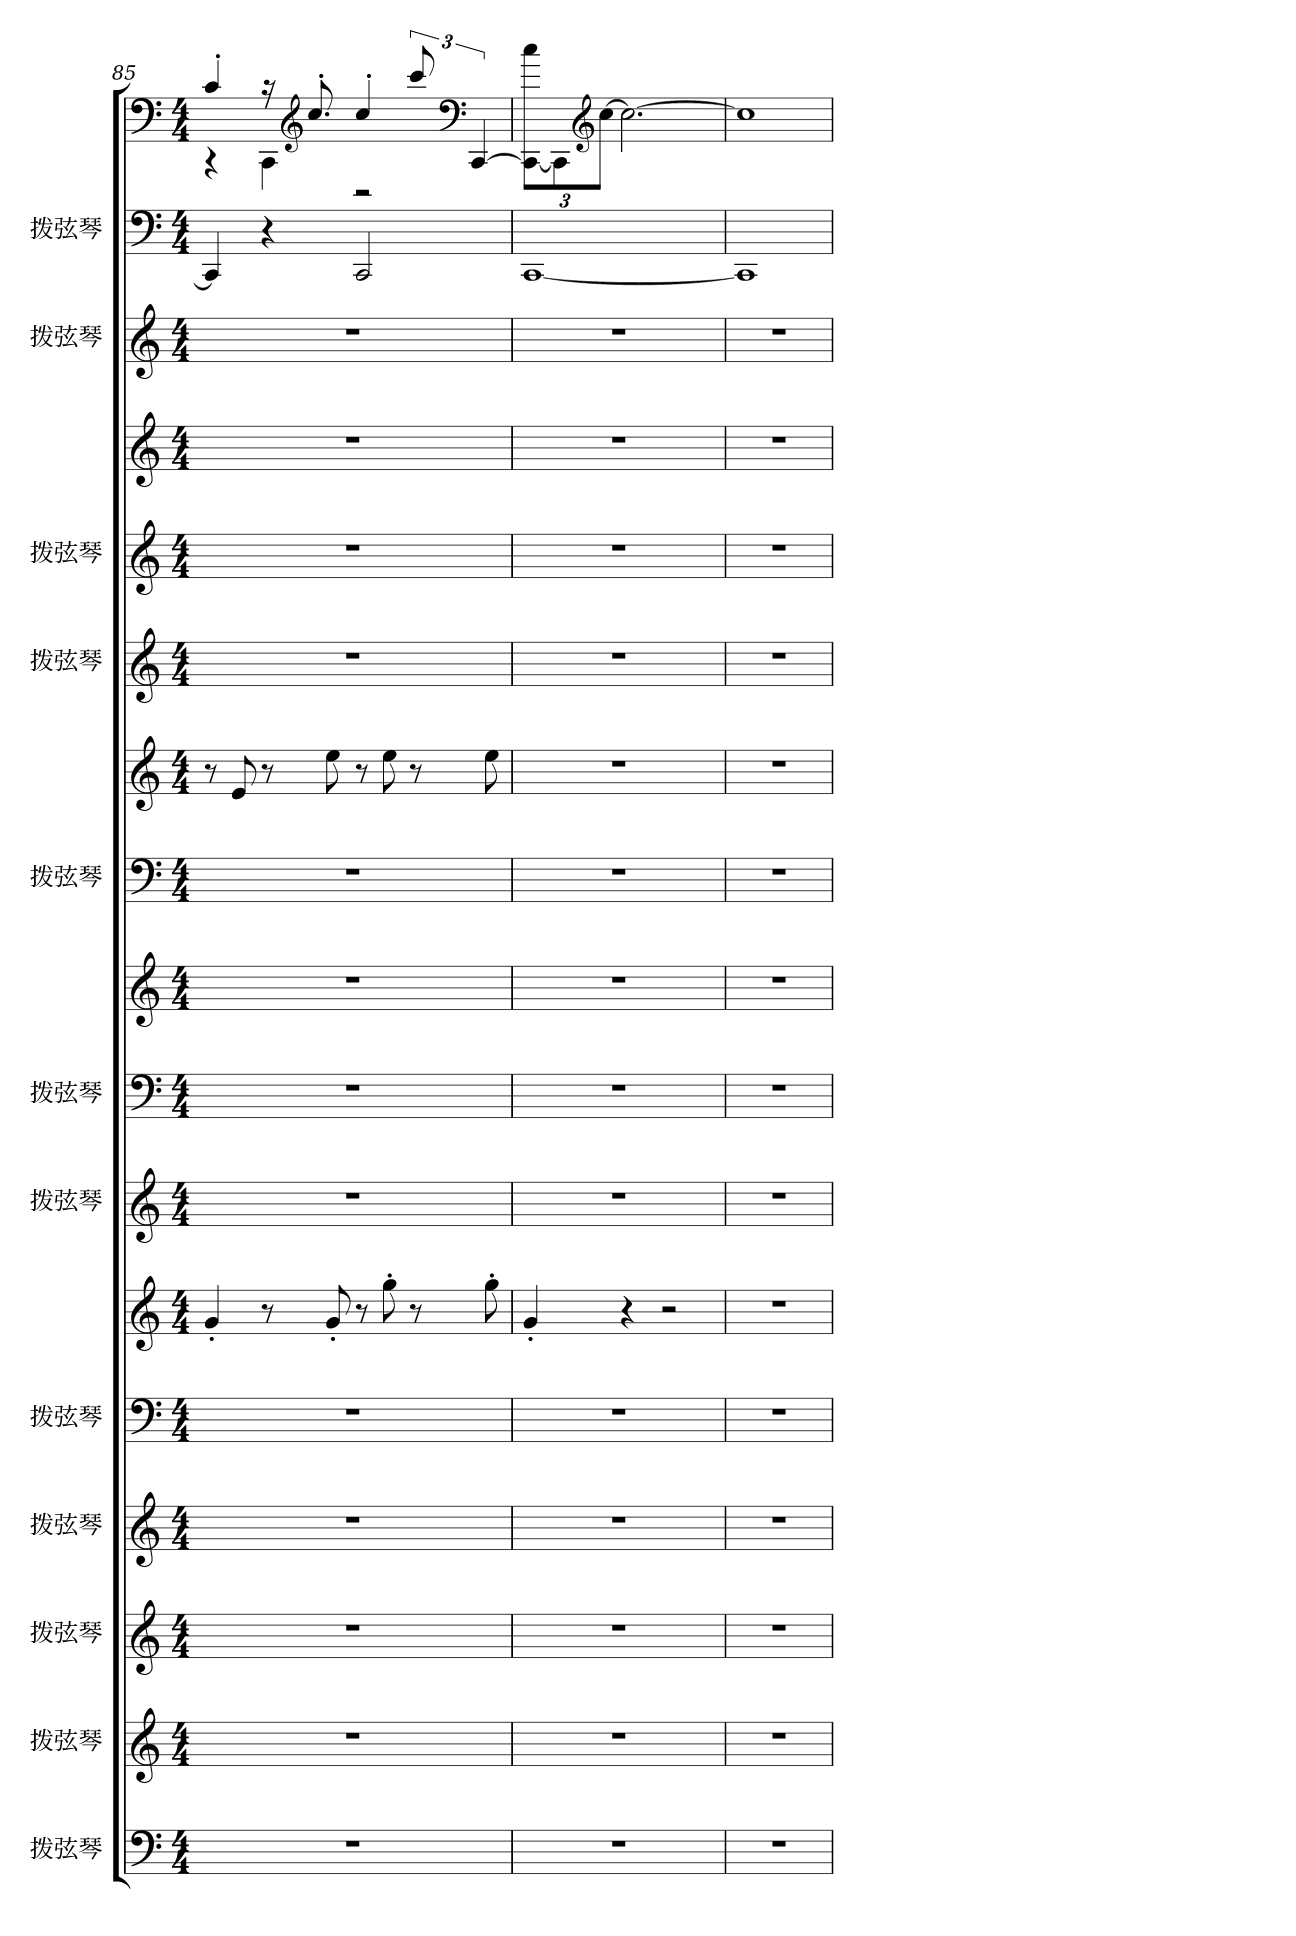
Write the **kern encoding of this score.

**kern	**kern	**kern	**kern	**kern	**kern	**kern	**kern	**kern	**kern	**kern	**kern	**kern	**kern	**kern	**kern	**kern
*part12	*part11	*part10	*part9	*part8	*part8	*part7	*part6	*part6	*part5	*part5	*part4	*part3	*part3	*part2	*part1	*part1
*staff17	*staff16	*staff15	*staff14	*staff13	*staff12	*staff11	*staff10	*staff9	*staff8	*staff7	*staff6	*staff5	*staff4	*staff3	*staff2	*staff1
*I"拨弦琴	*I"拨弦琴	*I"拨弦琴	*I"拨弦琴	*I"拨弦琴	*	*I"拨弦琴	*I"拨弦琴	*	*I"拨弦琴	*	*I"拨弦琴	*I"拨弦琴	*	*I"拨弦琴	*I"拨弦琴	*
!!LO:PB:g=z
*clefF4	*clefG2	*clefG2	*clefG2	*clefF4	*clefG2	*clefG2	*clefF4	*clefG2	*clefF4	*clefG2	*clefG2	*clefG2	*clefG2	*clefG2	*clefF4	*clefF4
*k[]	*k[]	*k[]	*k[]	*k[]	*k[]	*k[]	*k[]	*k[]	*k[]	*k[]	*k[]	*k[]	*k[]	*k[]	*k[]	*k[]
*M4/4	*M4/4	*M4/4	*M4/4	*M4/4	*M4/4	*M4/4	*M4/4	*M4/4	*M4/4	*M4/4	*M4/4	*M4/4	*M4/4	*M4/4	*M4/4	*M4/4
=85	=85	=85	=85	=85	=85	=85	=85	=85	=85	=85	=85	=85	=85	=85	=85	=85
*	*	*	*	*	*	*	*	*	*	*	*	*	*	*	*	*^
1r	1r	1r	1r	1r	4g'/	1r	1r	1r	1r	8r	1r	1r	1r	1r	4CC/]	4c'/	4r
.	.	.	.	.	.	.	.	.	.	8e/	.	.	.	.	.	.	.
.	.	.	.	.	8r	.	.	.	.	8r	.	.	.	.	4r	16r	4CC\
*	*	*	*	*	*	*	*	*	*	*	*	*	*	*	*	*clefG2	*
.	.	.	.	.	.	.	.	.	.	.	.	.	.	.	.	8.cc'/	.
.	.	.	.	.	8g'/	.	.	.	.	8ee\	.	.	.	.	.	.	.
.	.	.	.	.	8r	.	.	.	.	8r	.	.	.	.	2CC/	4cc'/	2r
.	.	.	.	.	8gg'\	.	.	.	.	8ee\	.	.	.	.	.	.	.
.	.	.	.	.	8r	.	.	.	.	8r	.	.	.	.	.	12ccc/	.
*	*	*	*	*	*	*	*	*	*	*	*	*	*	*	*	*clefF4	*
.	.	.	.	.	.	.	.	.	.	.	.	.	.	.	.	[6CC/	.
.	.	.	.	.	8gg'\	.	.	.	.	8ee\	.	.	.	.	.	.	.
*	*	*	*	*	*	*	*	*	*	*	*	*	*	*	*	*v	*v
=86	=86	=86	=86	=86	=86	=86	=86	=86	=86	=86	=86	=86	=86	=86	=86	=86
*	*	*	*	*	*	*	*	*	*	*	*	*	*	*	*	*Xbrackettup
1r	1r	1r	1r	1r	4g'/	1r	1r	1r	1r	1r	1r	1r	1r	1r	[1CC	12CC\_ 12cc\L
.	.	.	.	.	.	.	.	.	.	.	.	.	.	.	.	12CC\]
*	*	*	*	*	*	*	*	*	*	*	*	*	*	*	*	*clefG2
.	.	.	.	.	.	.	.	.	.	.	.	.	.	.	.	[12cc\J
.	.	.	.	.	4r	.	.	.	.	.	.	.	.	.	.	2.cc\_
.	.	.	.	.	2r	.	.	.	.	.	.	.	.	.	.	.
=87	=87	=87	=87	=87	=87	=87	=87	=87	=87	=87	=87	=87	=87	=87	=87	=87
1r	1r	1r	1r	1r	1r	1r	1r	1r	1r	1r	1r	1r	1r	1r	1CC]	1cc]
=	=	=	=	=	=	=	=	=	=	=	=	=	=	=	=	=
*-	*-	*-	*-	*-	*-	*-	*-	*-	*-	*-	*-	*-	*-	*-	*-	*-
